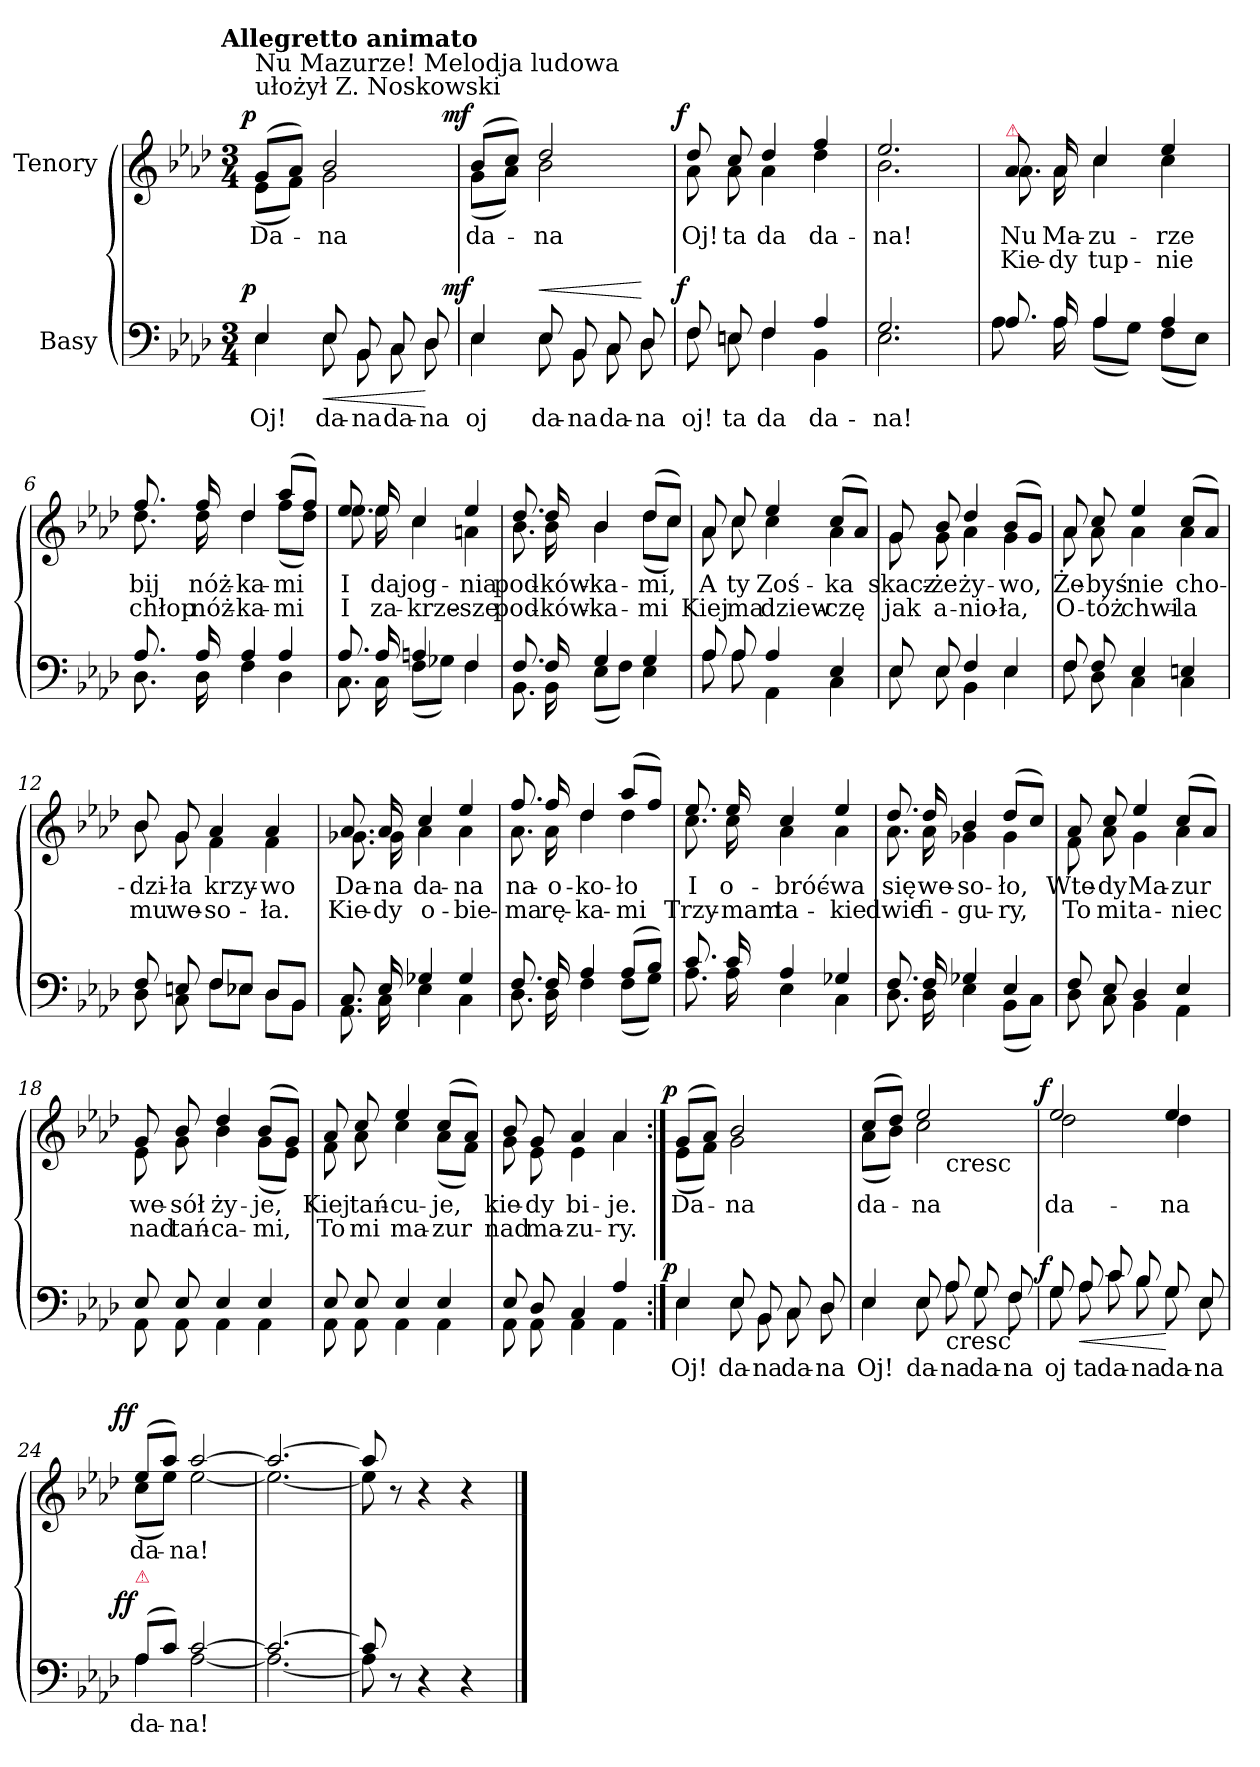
**kern	**text	**dynam	**kern	**text	**text	**dynam
*part2	*part2	*part2	*part1	*part1	*part1	*part1
*staff2	*staff2	*staff2	*staff1	*staff1	*staff1	*staff1
*I"Basy	*	*	*I"Tenory	*	*	*
*clefF4	*	*	*clefG2	*	*	*
*	*	*	*ITrd7c12	*	*	*
*k[b-e-a-d-]	*	*	*k[b-e-a-d-]	*	*	*
!!LO:TX:omd:t=Allegretto animato
*M3/4	*	*	*M3/4	*	*	*
*MM120	*	*	*MM120	*	*	*
=1	=1	=1	=1	=1	=1	=1
*^	*	*	*^	*	*	*
!	!	!	!	!LO:TX:a:t=Nu Mazurze! Melodja ludowa \nułożył Z. Noskowski	!	!	!	!
!	!	!	!LO:DY:b:rj	!	!	!	!	!LO:DY:b:rj
4E-/	4E-\	Oj!	p	(8G/L	(8E-\L	Da-	.	p
.	.	.	.	8A-/J)	8F\J)	.	.	.
!	!	!	!LO:HP:b	!	!	!	!	!
8E-/	8E-\	da-	<	2B-/	2G\	-na	.	.
8BB-/	8BB-\	-na	.	.	.	.	.	.
8C/	8C\	da-	.	.	.	.	.	.
8D-/	8D-\	-na	[	.	.	.	.	.
=2	=2	=2	=2	=2	=2	=2	=2	=2
!	!	!	!LO:DY:b:rj	!	!	!	!	!LO:DY:b:rj
4E-/	4E-\	oj	mf	(8B-/L	(8G\L	da-	.	mf
.	.	.	.	8c/J)	8A-\J)	.	.	.
!	!	!	!LO:HP:a	!	!	!	!	!
8E-/	8E-\	da-	<	2d-/	2B-\	-na	.	.
8BB-/	8BB-\	-na	.	.	.	.	.	.
8C/	8C\	da-	.	.	.	.	.	.
8D-/	8D-\	-na	[	.	.	.	.	.
=3	=3	=3	=3	=3	=3	=3	=3	=3
!	!	!	!LO:DY:a:rj	!	!	!	!	!LO:DY:b:rj
8F/	8F\	oj!	f	8d-/	8A-\	Oj!	.	f
8En/	8En\	ta	.	8c/	8A-\	ta	.	.
4F/	4F\	da	.	4d-/	4A-\	da	.	.
4A-/	4BB-\	da-	.	4f/	4d-\	da-	.	.
=4	=4	=4	=4	=4	=4	=4	=4	=4
2.G/	2.E-\	-na!	.	2.e-/	2.B-\	-na!	.	.
=5	=5	=5	=5	=5	=5	=5	=5	=5
!	!	!	!	!LO:TX:a:color=crimson:t=⚠	!	!	!	!
!	!LO:N:vis=8	!	!	!LO:N:vis=8	!	!	!	!
8.A-/	8.A-\	.	.	8.A-/	8.A-\	Nu	Kie-	.
16A-/	16A-\	.	.	16A-/	16A-\	Ma-	-dy	.
4A-/	(8A-\L	.	.	4c/	4c\	-zu-	tup-	.
.	8G\J)	.	.	.	.	.	.	.
4A-/	(>8F\L	.	.	4e-/	4c\	-rze	-nie	.
.	8E-\J)	.	.	.	.	.	.	.
=6	=6	=6	=6	=6	=6	=6	=6	=6
8.A-/	8.D-\	.	.	8.f/	8.d-\	bij	chłop	.
16A-/	16D-\	.	.	16f/	16d-\	nóż-	nóż-	.
4A-/	4F\	.	.	4d-/	4d-\	-ka-	-ka-	.
4A-/	4D-\	.	.	(8a-/L	(8f\L	-mi	-mi	.
.	.	.	.	8f/J)	8d-\J)	.	.	.
=7	=7	=7	=7	=7	=7	=7	=7	=7
!	!	!	!	!LO:N:vis=8	!	!	!	!
8.A-/	8.C\	.	.	8.e-/	8.e-\	I	I	.
16A-/	16C\	.	.	16e-/	16e-\	daj	za-	.
4An/	(8F\L	.	.	4c/	4c\	og-	-krze-	.
.	8G-X\J)	.	.	.	.	.	.	.
4F/	4F\	.	.	4e-/	4An\	-nia	-sze	.
=8	=8	=8	=8	=8	=8	=8	=8	=8
8.F/	8.BB-\	.	.	8.d-/	8.B-\	pod-	pod-	.
16F/	16BB-\	.	.	16d-/	16B-\	-ków-	-ków-	.
4G/	(8E-\L	.	.	4B-/	4B-\	-ka-	-ka-	.
.	8F\J)	.	.	.	.	.	.	.
4G/	4E-\	.	.	(8d-/L	(8d-\L	-mi,	-mi	.
.	.	.	.	8c/J)	8c\J)	.	.	.
=9	=9	=9	=9	=9	=9	=9	=9	=9
8A-/	8A-\	.	.	8A-/	8A-\	A	Kiej	.
8A-/	8A-\	.	.	8c/	8c\	ty	ma	.
4A-/	4AA-\	.	.	4e-/	4c\	Zoś-	dziew-	.
4E-/	4C\	.	.	(8c/L	4A-\	-ka	-czę	.
.	.	.	.	8A-/J)	.	.	.	.
=10	=10	=10	=10	=10	=10	=10	=10	=10
8E-/	8E-\	.	.	8G/	8G\	skacz-	jak	.
8E-/	8E-\	.	.	8B-/	8G\	-że	a-	.
4F/	4BB-\	.	.	4d-/	4A-\	ży-	-nio-	.
4E-/	4E-\	.	.	(<8B-/L	4G\	-wo,	-ła,	.
.	.	.	.	8G/J)	.	.	.	.
=11	=11	=11	=11	=11	=11	=11	=11	=11
8F/	8F\	.	.	8A-/	8A-\	Że-	O-	.
8F/	8D-\	.	.	8c/	8A-\	-byś	-tóż	.
4E-/	4C\	.	.	4e-/	4A-\	nie	chwi-	.
4En/	4C\	.	.	(<8c/L	4A-\	cho-	-la	.
.	.	.	.	8A-/J)	.	.	.	.
=12	=12	=12	=12	=12	=12	=12	=12	=12
8F/	8D-\	.	.	8B-/	8B-\	-dzi-	mu	.
8En/	8C\	.	.	8G/	8G\	-ła	we-	.
8F/L	8F\L	.	.	4A-/	4F\	krzy-	-so-	.
8E-X/J	8E-X\J	.	.	.	.	.	.	.
8D-/L	8D-\L	.	.	4A-/	4F\	-wo	-ła.	.
8BB-/J	8BB-\J	.	.	.	.	.	.	.
=13	=13	=13	=13	=13	=13	=13	=13	=13
8.C/	8.AA-\	.	.	8.A-/	8.G-X\	Da-	Kie-	.
16E-/	16C\	.	.	16A-/	16G-\	-na	-dy	.
4G-X/	4E-\	.	.	4c/	4A-\	da-	o-	.
4G-/	4C\	.	.	4e-/	4A-\	-na	-bie-	.
=14	=14	=14	=14	=14	=14	=14	=14	=14
8.F/	8.D-\	.	.	8.f/	8.A-\	na-	-ma	.
16F/	16D-\	.	.	16f/	16A-\	-o-	rę-	.
4A-/	4F\	.	.	4d-/	4d-\	-ko-	-ka-	.
(8A-/L	(8F\L	.	.	(<8a-/L	4d-\	-ło	-mi	.
8B-/J)	8G\J)	.	.	8f/J)	.	.	.	.
=15	=15	=15	=15	=15	=15	=15	=15	=15
8.c/	8.A-\	.	.	8.e-/	8.c\	I	Trzy-	.
16c/	16A-\	.	.	16e-/	16c\	o-	-mam	.
4A-/	4E-\	.	.	4c/	4A-\	-bróć-	ta-	.
4G-X/	4C\	.	.	4e-/	4A-\	-wa	-kie	.
=16	=16	=16	=16	=16	=16	=16	=16	=16
8.F/	8.D-\	.	.	8.d-/	8.A-\	się	dwie	.
16F/	16D-\	.	.	16d-/	16A-\	we-	fi-	.
4G-X/	4E-\	.	.	4B-/	4G-X\	-so-	-gu-	.
4E-/	(>8BB-\L	.	.	(<8d-/L	4G-\	-ło,	-ry,	.
.	8C\J)	.	.	8c/J)	.	.	.	.
=17	=17	=17	=17	=17	=17	=17	=17	=17
8F/	8D-\	.	.	8A-/	8F\	Wte-	To	.
8E-/	8C\	.	.	8c/	8A-\	-dy	mi	.
4D-/	4BB-\	.	.	4e-/	4G\	Ma-	ta-	.
4E-/	4AA-\	.	.	(<8c/L	4A-\	-zur	-niec	.
.	.	.	.	8A-/J)	.	.	.	.
=18	=18	=18	=18	=18	=18	=18	=18	=18
8E-/	8AA-\	.	.	8G/	8E-\	we-	nad	.
8E-/	8AA-\	.	.	8B-/	8G\	-sół	tań-	.
4E-/	4AA-\	.	.	4d-/	4B-\	ży-	-ca-	.
4E-/	4AA-\	.	.	(8B-/L	(8G\L	-je,	-mi,	.
.	.	.	.	8G/J)	8E-\J)	.	.	.
=19	=19	=19	=19	=19	=19	=19	=19	=19
8E-/	8AA-\	.	.	8A-/	8F\	Kiej	To	.
8E-/	8AA-\	.	.	8c/	8A-\	tań-	mi	.
4E-/	4AA-\	.	.	4e-/	4c\	-cu-	ma-	.
4E-/	4AA-\	.	.	(8c/L	(8A-\L	-je,	-zur	.
.	.	.	.	8A-/J)	8F\J)	.	.	.
=20	=20	=20	=20	=20	=20	=20	=20	=20
8E-/	8AA-\	.	.	8B-/	8G\	kie-	nad	.
8D-/	8AA-\	.	.	8G/	8E-\	-dy	ma-	.
4C/	4AA-\	.	.	4A-/	4E-\	bi-	-zu-	.
4A-/	4AA-\	.	.	4A-/	4A-\	-je.	-ry.	.
=21:|!	=21:|!	=21:|!	=21:|!	=21:|!	=21:|!	=21:|!	=21:|!	=21:|!
!	!	!	!LO:DY:b:rj	!	!	!	!	!LO:DY:b:rj
4E-/	4E-\	Oj!	p	(8G/L	(8E-\L	Da-	.	p
.	.	.	.	8A-/J)	8F\J)	.	.	.
8E-/	8E-\	da-	.	2B-/	2G\	-na	.	.
8BB-/	8BB-\	-na	.	.	.	.	.	.
8C/	8C\	da-	.	.	.	.	.	.
8D-/	8D-\	-na	.	.	.	.	.	.
=22	=22	=22	=22	=22	=22	=22	=22	=22
*	*	*	*	*	*^	*	*	*
4E-/	4E-\	Oj!	.	(8c/L	(8A-\L	4.ryy	da-	.	.
.	.	.	.	8d-/J)	8B-\J)	.	.	.	.
8E-/	8E-\	da-	.	2e-/	2c\	.	-na	.	.
!	!	!	!	!	!	!LO:TX:b:t=cresc	!	!	!
!LO:TX:b:t=cresc	!	!	!	!	!	!	!	!	!
8A-/	8A-\	-na	.	.	.	4.ryy	.	.	.
8G/	8G\	da-	.	.	.	.	.	.	.
8F/	8F\	-na	.	.	.	.	.	.	.
=23	=23	=23	=23	=23	=23	=23	=23	=23	=23
!	!	!	!LO:DY:b:rj	!	!	!	!	!	!LO:DY:b:rj
*	*	*	*	*	*v	*v	*	*	*
8G/	8G\	oj	f	2e-/	2d-\	da-	.	f
!	!	!	!LO:HP:b	!	!	!	!	!
8A-/	8A-\	ta	<	.	.	.	.	.
8c/	8c\	da-	.	.	.	.	.	.
8B-/	8B-\	-na	.	.	.	.	.	.
8G/	8G\	da-	[	4e-/	4d-\	-na	.	.
8E-/	8E-\	-na	.	.	.	.	.	.
=24	=24	=24	=24	=24	=24	=24	=24	=24
!LO:TX:a:color=crimson:t=⚠	!	!	!	!	!	!	!	!
!	!	!	!LO:DY:b:rj	!	!	!	!	!LO:DY:b:rj
(8A-/L	4A-\	da-	ff	(8e-/L	(8c\L	da-	.	ff
8c/J)	.	.	.	8a-/J)	8e-\J)	.	.	.
[2c/	[2A-\	-na!	.	[2a-/	[2e-\	-na!	.	.
=25	=25	=25	=25	=25	=25	=25	=25	=25
2.c/_	2.A-\_	.	.	2.a-/_	2.e-\_	.	.	.
=26	=26	=26	=26	=26	=26	=26	=26	=26
8c/]	8A-\]	.	.	8a-/]	8e-\]	.	.	.
8r	2ryy	.	.	8r	2ryy	.	.	.
4r	.	.	.	4r	.	.	.	.
4r	.	.	.	4r	.	.	.	.
.	8ryy	.	.	.	8ryy	.	.	.
*v	*v	*	*	*	*	*	*	*
*	*	*	*v	*v	*	*	*
==	==	==	==	==	==	==
*-	*-	*-	*-	*-	*-	*-
